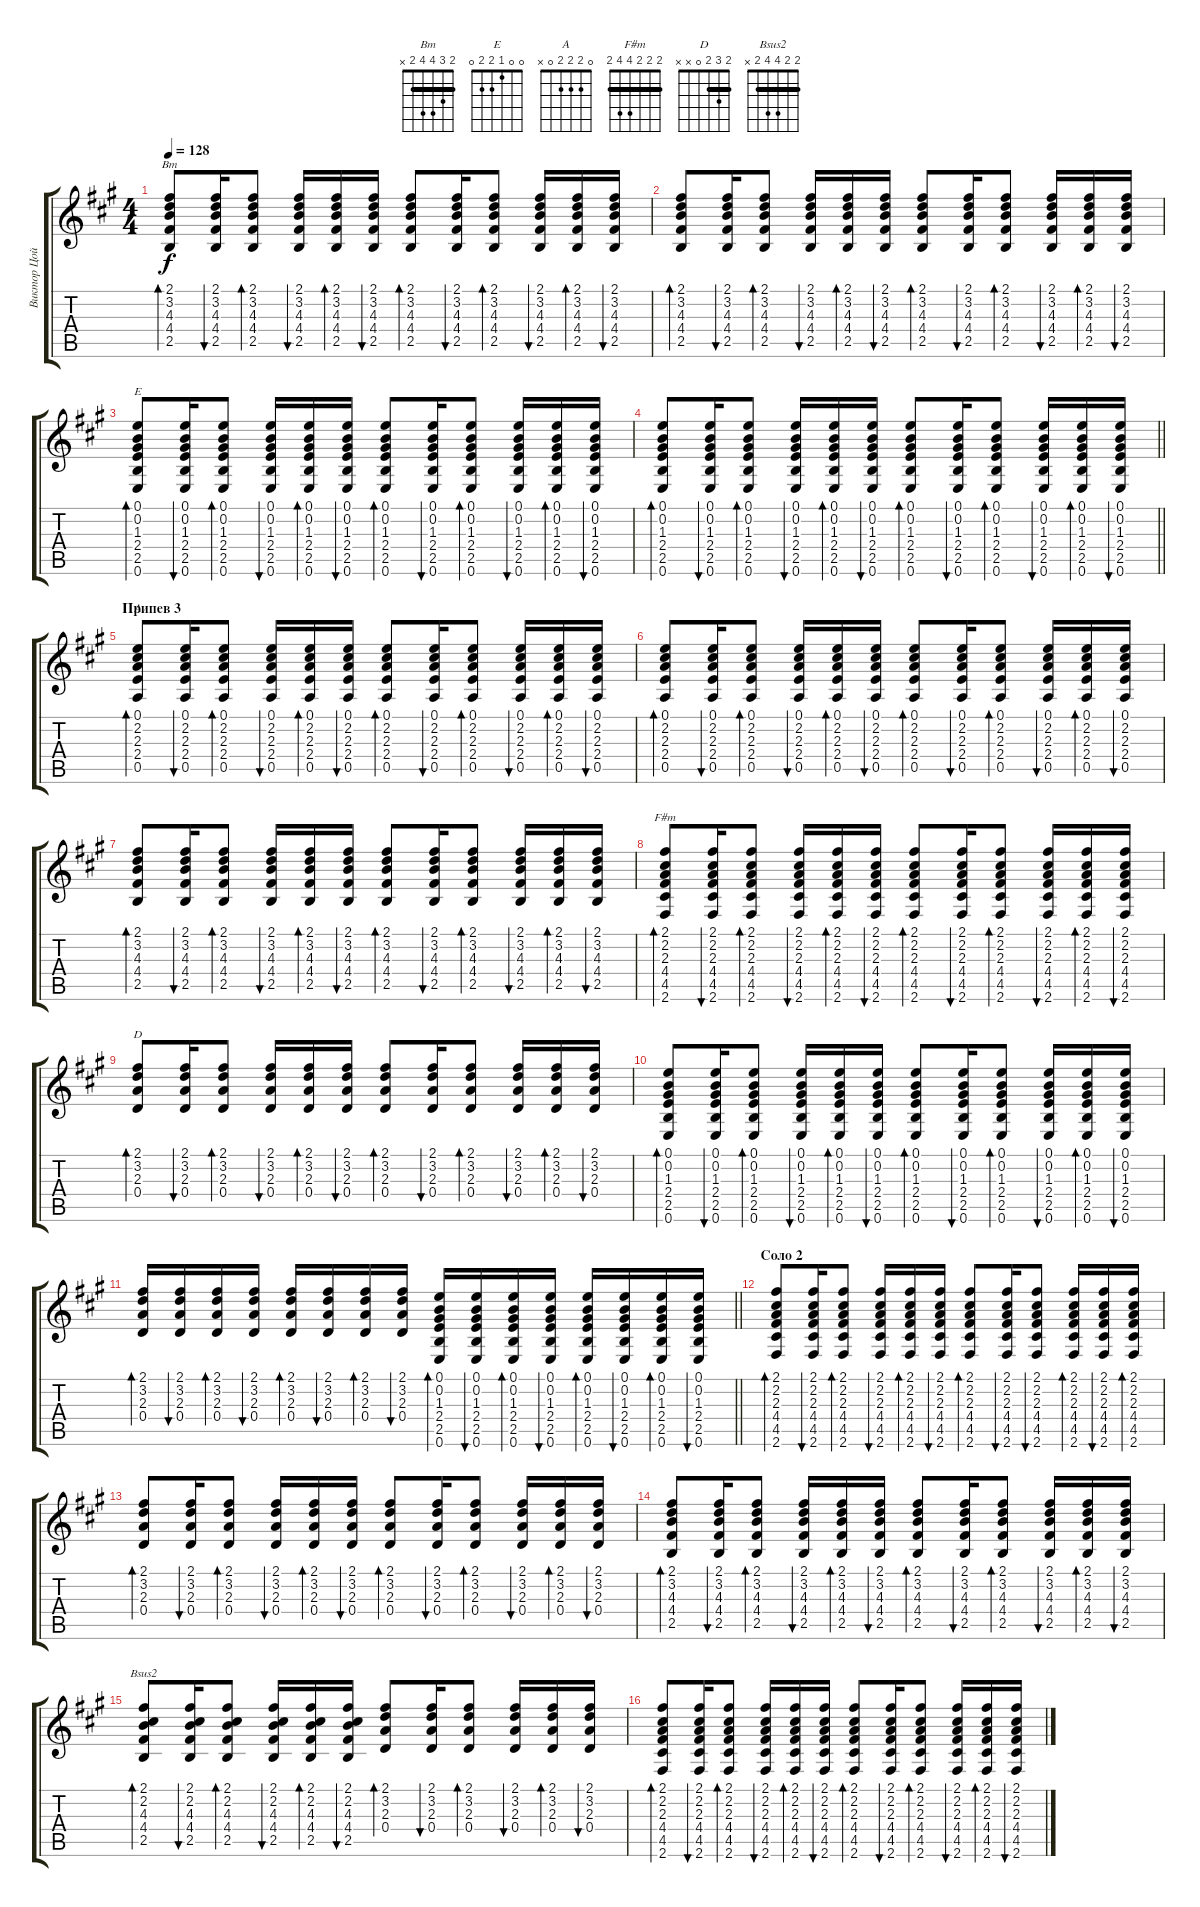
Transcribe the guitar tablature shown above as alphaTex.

\track ("Виктор Цой (Гитара)" "Виктор Цой") {instrument acousticguitarsteel}
\staff {score tabs}
\tuning (E4 B3 G3 D3 A2 E2) {hide}
\chord ("Bm" 2 3 4 4 2 x) {barre 2}
\chord ("E" 0 0 1 2 2 0)
\chord ("A" 0 2 2 2 0 x)
\chord ("F#m" 2 2 2 4 4 2) {barre 2}
\chord ("D" 2 3 2 0 x x) {barre 2}
\chord ("Bsus2" 2 2 4 4 2 x) {barre 2}
\ts (4 4)
\tempo 128
\clef g2
\ks f#minor
(2.1 3.2 4.3 4.4 2.5).8{bd 60 ch "Bm" dy f} (2.1 3.2 4.3 4.4 2.5).16{bu 60} (2.1 3.2 4.3 4.4 2.5).8{bd 60} (2.1 3.2 4.3 4.4 2.5).16{bu 60} (2.1 3.2 4.3 4.4 2.5).16{bd 60} (2.1 3.2 4.3 4.4 2.5).16{bu 60} (2.1 3.2 4.3 4.4 2.5).8{bd 60} (2.1 3.2 4.3 4.4 2.5).16{bu 60} (2.1 3.2 4.3 4.4 2.5).8{bd 60} (2.1 3.2 4.3 4.4 2.5).16{bu 60} (2.1 3.2 4.3 4.4 2.5).16{bd 60} (2.1 3.2 4.3 4.4 2.5).16{bu 60} |
(2.1 3.2 4.3 4.4 2.5).8{bd 60} (2.1 3.2 4.3 4.4 2.5).16{bu 60} (2.1 3.2 4.3 4.4 2.5).8{bd 60} (2.1 3.2 4.3 4.4 2.5).16{bu 60} (2.1 3.2 4.3 4.4 2.5).16{bd 60} (2.1 3.2 4.3 4.4 2.5).16{bu 60} (2.1 3.2 4.3 4.4 2.5).8{bd 60} (2.1 3.2 4.3 4.4 2.5).16{bu 60} (2.1 3.2 4.3 4.4 2.5).8{bd 60} (2.1 3.2 4.3 4.4 2.5).16{bu 60} (2.1 3.2 4.3 4.4 2.5).16{bd 60} (2.1 3.2 4.3 4.4 2.5).16{bu 60} |
(0.1 0.2 1.3 2.4 2.5 0.6).8{bd 60 ch "E"} (0.1 0.2 1.3 2.4 2.5 0.6).16{bu 60} (0.1 0.2 1.3 2.4 2.5 0.6).8{bd 60} (0.1 0.2 1.3 2.4 2.5 0.6).16{bu 60} (0.1 0.2 1.3 2.4 2.5 0.6).16{bd 60} (0.1 0.2 1.3 2.4 2.5 0.6).16{bu 60} (0.1 0.2 1.3 2.4 2.5 0.6).8{bd 60} (0.1 0.2 1.3 2.4 2.5 0.6).16{bu 60} (0.1 0.2 1.3 2.4 2.5 0.6).8{bd 60} (0.1 0.2 1.3 2.4 2.5 0.6).16{bu 60} (0.1 0.2 1.3 2.4 2.5 0.6).16{bd 60} (0.1 0.2 1.3 2.4 2.5 0.6).16{bu 60} |
\barLineRight lightlight
(0.1 0.2 1.3 2.4 2.5 0.6).8{bd 60} (0.1 0.2 1.3 2.4 2.5 0.6).16{bu 60} (0.1 0.2 1.3 2.4 2.5 0.6).8{bd 60} (0.1 0.2 1.3 2.4 2.5 0.6).16{bu 60} (0.1 0.2 1.3 2.4 2.5 0.6).16{bd 60} (0.1 0.2 1.3 2.4 2.5 0.6).16{bu 60} (0.1 0.2 1.3 2.4 2.5 0.6).8{bd 60} (0.1 0.2 1.3 2.4 2.5 0.6).16{bu 60} (0.1 0.2 1.3 2.4 2.5 0.6).8{bd 60} (0.1 0.2 1.3 2.4 2.5 0.6).16{bu 60} (0.1 0.2 1.3 2.4 2.5 0.6).16{bd 60} (0.1 0.2 1.3 2.4 2.5 0.6).16{bu 60} |
\section ("" "Припев 3")
(0.1 2.2 2.3 2.4 0.5).8{bd 60 ch "A"} (0.1 2.2 2.3 2.4 0.5).16{bu 60} (0.1 2.2 2.3 2.4 0.5).8{bd 60} (0.1 2.2 2.3 2.4 0.5).16{bu 60} (0.1 2.2 2.3 2.4 0.5).16{bd 60} (0.1 2.2 2.3 2.4 0.5).16{bu 60} (0.1 2.2 2.3 2.4 0.5).8{bd 60} (0.1 2.2 2.3 2.4 0.5).16{bu 60} (0.1 2.2 2.3 2.4 0.5).8{bd 60} (0.1 2.2 2.3 2.4 0.5).16{bu 60} (0.1 2.2 2.3 2.4 0.5).16{bd 60} (0.1 2.2 2.3 2.4 0.5).16{bu 60} |
(0.1 2.2 2.3 2.4 0.5).8{bd 60} (0.1 2.2 2.3 2.4 0.5).16{bu 60} (0.1 2.2 2.3 2.4 0.5).8{bd 60} (0.1 2.2 2.3 2.4 0.5).16{bu 60} (0.1 2.2 2.3 2.4 0.5).16{bd 60} (0.1 2.2 2.3 2.4 0.5).16{bu 60} (0.1 2.2 2.3 2.4 0.5).8{bd 60} (0.1 2.2 2.3 2.4 0.5).16{bu 60} (0.1 2.2 2.3 2.4 0.5).8{bd 60} (0.1 2.2 2.3 2.4 0.5).16{bu 60} (0.1 2.2 2.3 2.4 0.5).16{bd 60} (0.1 2.2 2.3 2.4 0.5).16{bu 60} |
(2.1 3.2 4.3 4.4 2.5).8{bd 60} (2.1 3.2 4.3 4.4 2.5).16{bu 60} (2.1 3.2 4.3 4.4 2.5).8{bd 60} (2.1 3.2 4.3 4.4 2.5).16{bu 60} (2.1 3.2 4.3 4.4 2.5).16{bd 60} (2.1 3.2 4.3 4.4 2.5).16{bu 60} (2.1 3.2 4.3 4.4 2.5).8{bd 60} (2.1 3.2 4.3 4.4 2.5).16{bu 60} (2.1 3.2 4.3 4.4 2.5).8{bd 60} (2.1 3.2 4.3 4.4 2.5).16{bu 60} (2.1 3.2 4.3 4.4 2.5).16{bd 60} (2.1 3.2 4.3 4.4 2.5).16{bu 60} |
(2.1 2.2 2.3 4.4 4.5 2.6).8{bd 60 ch "F#m"} (2.1 2.2 2.3 4.4 4.5 2.6).16{bu 60} (2.1 2.2 2.3 4.4 4.5 2.6).8{bd 60} (2.1 2.2 2.3 4.4 4.5 2.6).16{bu 60} (2.1 2.2 2.3 4.4 4.5 2.6).16{bd 60} (2.1 2.2 2.3 4.4 4.5 2.6).16{bu 60} (2.1 2.2 2.3 4.4 4.5 2.6).8{bd 60} (2.1 2.2 2.3 4.4 4.5 2.6).16{bu 60} (2.1 2.2 2.3 4.4 4.5 2.6).8{bd 60} (2.1 2.2 2.3 4.4 4.5 2.6).16{bu 60} (2.1 2.2 2.3 4.4 4.5 2.6).16{bd 60} (2.1 2.2 2.3 4.4 4.5 2.6).16{bu 60} |
(2.1 3.2 2.3 0.4).8{bd 60 ch "D"} (2.1 3.2 2.3 0.4).16{bu 60} (2.1 3.2 2.3 0.4).8{bd 60} (2.1 3.2 2.3 0.4).16{bu 60} (2.1 3.2 2.3 0.4).16{bd 60} (2.1 3.2 2.3 0.4).16{bu 60} (2.1 3.2 2.3 0.4).8{bd 60} (2.1 3.2 2.3 0.4).16{bu 60} (2.1 3.2 2.3 0.4).8{bd 60} (2.1 3.2 2.3 0.4).16{bu 60} (2.1 3.2 2.3 0.4).16{bd 60} (2.1 3.2 2.3 0.4).16{bu 60} |
(0.1 0.2 1.3 2.4 2.5 0.6).8{bd 60} (0.1 0.2 1.3 2.4 2.5 0.6).16{bu 60} (0.1 0.2 1.3 2.4 2.5 0.6).8{bd 60} (0.1 0.2 1.3 2.4 2.5 0.6).16{bu 60} (0.1 0.2 1.3 2.4 2.5 0.6).16{bd 60} (0.1 0.2 1.3 2.4 2.5 0.6).16{bu 60} (0.1 0.2 1.3 2.4 2.5 0.6).8{bd 60} (0.1 0.2 1.3 2.4 2.5 0.6).16{bu 60} (0.1 0.2 1.3 2.4 2.5 0.6).8{bd 60} (0.1 0.2 1.3 2.4 2.5 0.6).16{bu 60} (0.1 0.2 1.3 2.4 2.5 0.6).16{bd 60} (0.1 0.2 1.3 2.4 2.5 0.6).16{bu 60} |
\barLineRight lightlight
(2.1 3.2 2.3 0.4).16{bd 60} (2.1 3.2 2.3 0.4).16{bu 60} (2.1 3.2 2.3 0.4).16{bd 60} (2.1 3.2 2.3 0.4).16{bu 60} (2.1 3.2 2.3 0.4).16{bd 60} (2.1 3.2 2.3 0.4).16{bu 60} (2.1 3.2 2.3 0.4).16{bd 60} (2.1 3.2 2.3 0.4).16{bu 60} (0.1 0.2 1.3 2.4 2.5 0.6).16{bd 60} (0.1 0.2 1.3 2.4 2.5 0.6).16{bu 60} (0.1 0.2 1.3 2.4 2.5 0.6).16{bd 60} (0.1 0.2 1.3 2.4 2.5 0.6).16{bu 60} (0.1 0.2 1.3 2.4 2.5 0.6).16{bd 60} (0.1 0.2 1.3 2.4 2.5 0.6).16{bu 60} (0.1 0.2 1.3 2.4 2.5 0.6).16{bd 60} (0.1 0.2 1.3 2.4 2.5 0.6).16{bu 60} |
\section ("" "Соло 2")
(2.1 2.2 2.3 4.4 4.5 2.6).8{bd 60} (2.1 2.2 2.3 4.4 4.5 2.6).16{bu 60} (2.1 2.2 2.3 4.4 4.5 2.6).8{bd 60} (2.1 2.2 2.3 4.4 4.5 2.6).16{bu 60} (2.1 2.2 2.3 4.4 4.5 2.6).16{bd 60} (2.1 2.2 2.3 4.4 4.5 2.6).16{bu 60} (2.1 2.2 2.3 4.4 4.5 2.6).8{bd 60} (2.1 2.2 2.3 4.4 4.5 2.6).16{bu 60} (2.1 2.2 2.3 4.4 4.5 2.6).8{bu 60} (2.1 2.2 2.3 4.4 4.5 2.6).16{bd 60} (2.1 2.2 2.3 4.4 4.5 2.6).16{bu 60} (2.1 2.2 2.3 4.4 4.5 2.6).16{bd 60} |
(2.1 3.2 2.3 0.4).8{bd 60} (2.1 3.2 2.3 0.4).16{bu 60} (2.1 3.2 2.3 0.4).8{bd 60} (2.1 3.2 2.3 0.4).16{bu 60} (2.1 3.2 2.3 0.4).16{bd 60} (2.1 3.2 2.3 0.4).16{bu 60} (2.1 3.2 2.3 0.4).8{bd 60} (2.1 3.2 2.3 0.4).16{bu 60} (2.1 3.2 2.3 0.4).8{bd 60} (2.1 3.2 2.3 0.4).16{bu 60} (2.1 3.2 2.3 0.4).16{bd 60} (2.1 3.2 2.3 0.4).16{bu 60} |
(2.1 3.2 4.3 4.4 2.5).8{bd 60} (2.1 3.2 4.3 4.4 2.5).16{bu 60} (2.1 3.2 4.3 4.4 2.5).8{bd 60} (2.1 3.2 4.3 4.4 2.5).16{bu 60} (2.1 3.2 4.3 4.4 2.5).16{bd 60} (2.1 3.2 4.3 4.4 2.5).16{bu 60} (2.1 3.2 4.3 4.4 2.5).8{bd 60} (2.1 3.2 4.3 4.4 2.5).16{bu 60} (2.1 3.2 4.3 4.4 2.5).8{bd 60} (2.1 3.2 4.3 4.4 2.5).16{bu 60} (2.1 3.2 4.3 4.4 2.5).16{bd 60} (2.1 3.2 4.3 4.4 2.5).16{bu 60} |
(2.1 2.2 4.3 4.4 2.5).8{bd 60 ch "Bsus2"} (2.1 2.2 4.3 4.4 2.5).16{bu 60} (2.1 2.2 4.3 4.4 2.5).8{bd 60} (2.1 2.2 4.3 4.4 2.5).16{bu 60} (2.1 2.2 4.3 4.4 2.5).16{bd 60} (2.1 2.2 4.3 4.4 2.5).16{bu 60} (2.1 3.2 2.3 0.4).8{bd 60} (2.1 3.2 2.3 0.4).16{bu 60} (2.1 3.2 2.3 0.4).8{bd 60} (2.1 3.2 2.3 0.4).16{bu 60} (2.1 3.2 2.3 0.4).16{bd 60} (2.1 3.2 2.3 0.4).16{bu 60} |
(2.1 2.2 2.3 4.4 4.5 2.6).8{bd 60} (2.1 2.2 2.3 4.4 4.5 2.6).16{bu 60} (2.1 2.2 2.3 4.4 4.5 2.6).8{bd 60} (2.1 2.2 2.3 4.4 4.5 2.6).16{bu 60} (2.1 2.2 2.3 4.4 4.5 2.6).16{bd 60} (2.1 2.2 2.3 4.4 4.5 2.6).16{bu 60} (2.1 2.2 2.3 4.4 4.5 2.6).8{bd 60} (2.1 2.2 2.3 4.4 4.5 2.6).16{bu 60} (2.1 2.2 2.3 4.4 4.5 2.6).8{bd 60} (2.1 2.2 2.3 4.4 4.5 2.6).16{bu 60} (2.1 2.2 2.3 4.4 4.5 2.6).16{bd 60} (2.1 2.2 2.3 4.4 4.5 2.6).16{bu 60}
